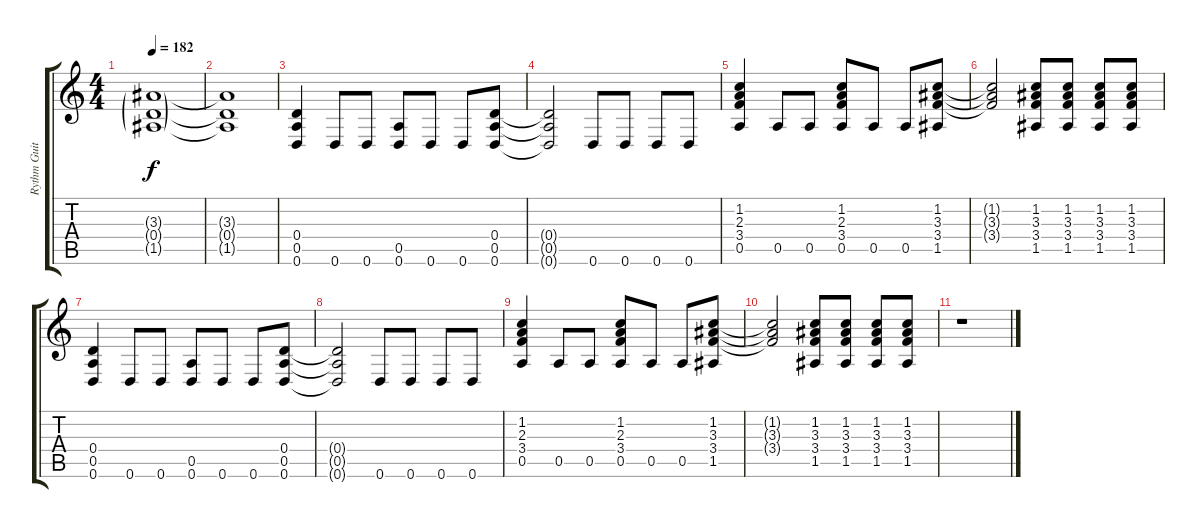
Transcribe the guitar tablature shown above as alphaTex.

\track ("Rythm Guitar" "Rythm Guit") {instrument distortionguitar}
\staff {score tabs}
\tuning (E4 B3 G3 D3 A2 D2) {hide}
\ts (4 4)
\tempo 182
\clef g2
\ks c
(3.3{g} 0.4{g} 1.5{g}).1{dy f} |
(3.3{t} 0.4{t} 1.5{t}).1 |
(0.4 0.5 0.6).4 0.6.8 0.6.8 (0.5 0.6).8 0.6.8 0.6.8 (0.4 0.5 0.6).8 |
(0.4{t} 0.5{t} 0.6{t}).2 0.6.8 0.6.8 0.6.8 0.6.8 |
(1.2 2.3 3.4 0.5).4 0.5.8 0.5.8 (1.2 2.3 3.4 0.5).8 0.5.8 0.5.8 (1.2 3.3 3.4 1.5).8 |
(1.2{t} 3.3{t} 3.4{t}).2 (1.2 3.3 3.4 1.5).8 (1.2 3.3 3.4 1.5).8 (1.2 3.3 3.4 1.5).8 (1.2 3.3 3.4 1.5).8 |
(0.4 0.5 0.6).4 0.6.8 0.6.8 (0.5 0.6).8 0.6.8 0.6.8 (0.4 0.5 0.6).8 |
(0.4{t} 0.5{t} 0.6{t}).2 0.6.8 0.6.8 0.6.8 0.6.8 |
(1.2 2.3 3.4 0.5).4 0.5.8 0.5.8 (1.2 2.3 3.4 0.5).8 0.5.8 0.5.8 (1.2 3.3 3.4 1.5).8 |
(1.2{t} 3.3{t} 3.4{t}).2 (1.2 3.3 3.4 1.5).8 (1.2 3.3 3.4 1.5).8 (1.2 3.3 3.4 1.5).8 (1.2 3.3 3.4 1.5).8 |
r.1
